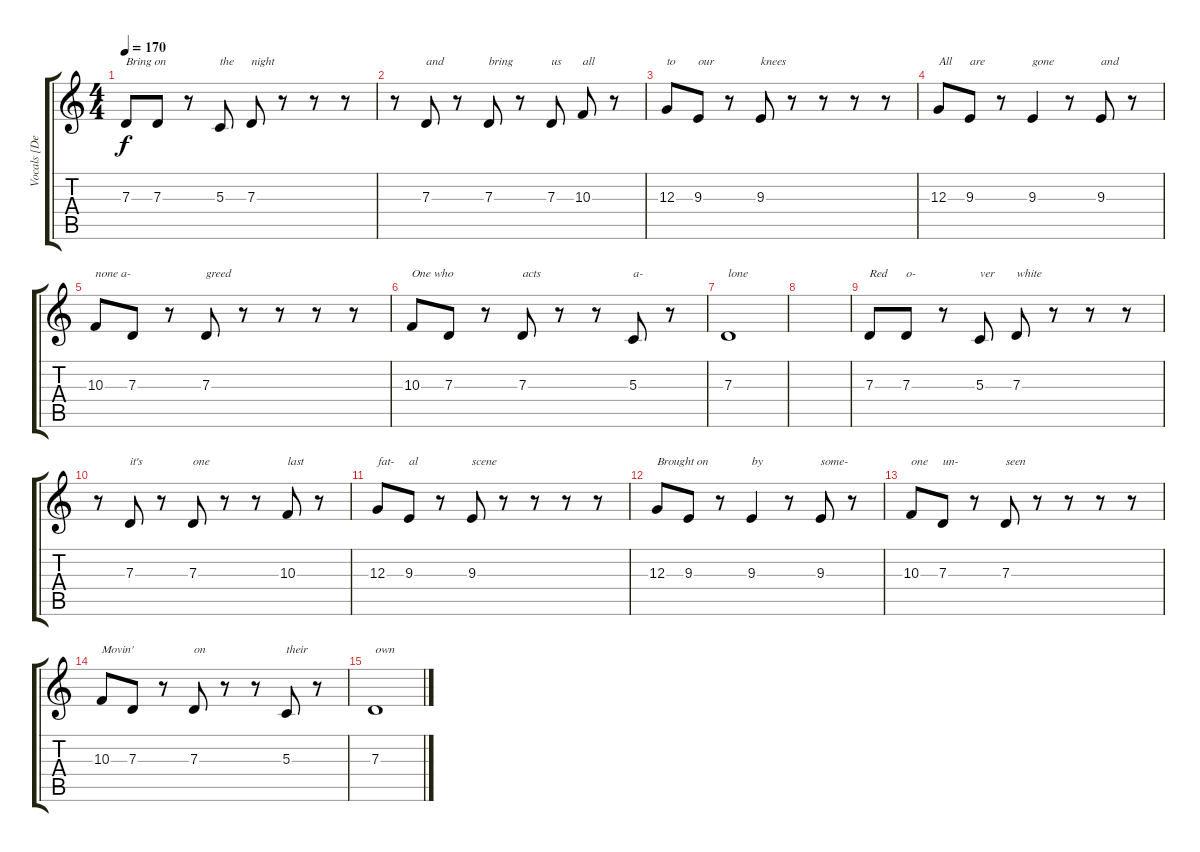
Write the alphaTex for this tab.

\track ("Vocals [Dexter]" "Vocals [De") {instrument lead5charang}
\staff {score tabs}
\tuning (E4 B3 G3 D3 A2 E2) {hide}
\ts (4 4)
\tempo 170
\clef g2
\ks c
7.3.8{txt "Bring on" dy f} 7.3.8 r.8 5.3.8{txt "the"} 7.3.8{txt "night"} r.8 r.8 r.8 |
r.8 7.3.8{txt "and"} r.8 7.3.8{txt "bring"} r.8 7.3.8{txt "us"} 10.3.8{txt "all"} r.8 |
12.3.8{txt "to"} 9.3.8{txt "our"} r.8 9.3.8{txt "knees"} r.8 r.8 r.8 r.8 |
12.3.8{txt "All"} 9.3.8{txt "are"} r.8 9.3.4{txt "gone"} r.8 9.3.8{txt "and"} r.8 |
10.3.8{txt "none a-"} 7.3.8 r.8 7.3.8{txt "greed"} r.8 r.8 r.8 r.8 |
10.3.8{txt "One who"} 7.3.8 r.8 7.3.8{txt "acts"} r.8 r.8 5.3.8{txt "a-"} r.8 |
7.3.1{txt "lone"} |
|
7.3.8{txt "Red"} 7.3.8{txt "o-"} r.8 5.3.8{txt "ver"} 7.3.8{txt "white"} r.8 r.8 r.8 |
r.8 7.3.8{txt "it's"} r.8 7.3.8{txt "one"} r.8 r.8 10.3.8{txt "last"} r.8 |
12.3.8{txt "fat-"} 9.3.8{txt "al"} r.8 9.3.8{txt "scene"} r.8 r.8 r.8 r.8 |
12.3.8{txt "Brought on"} 9.3.8 r.8 9.3.4{txt "by"} r.8 9.3.8{txt "some-"} r.8 |
10.3.8{txt "one"} 7.3.8{txt "un-"} r.8 7.3.8{txt "seen"} r.8 r.8 r.8 r.8 |
10.3.8{txt "Movin'"} 7.3.8 r.8 7.3.8{txt "on"} r.8 r.8 5.3.8{txt "their"} r.8 |
7.3.1{txt "own"}
